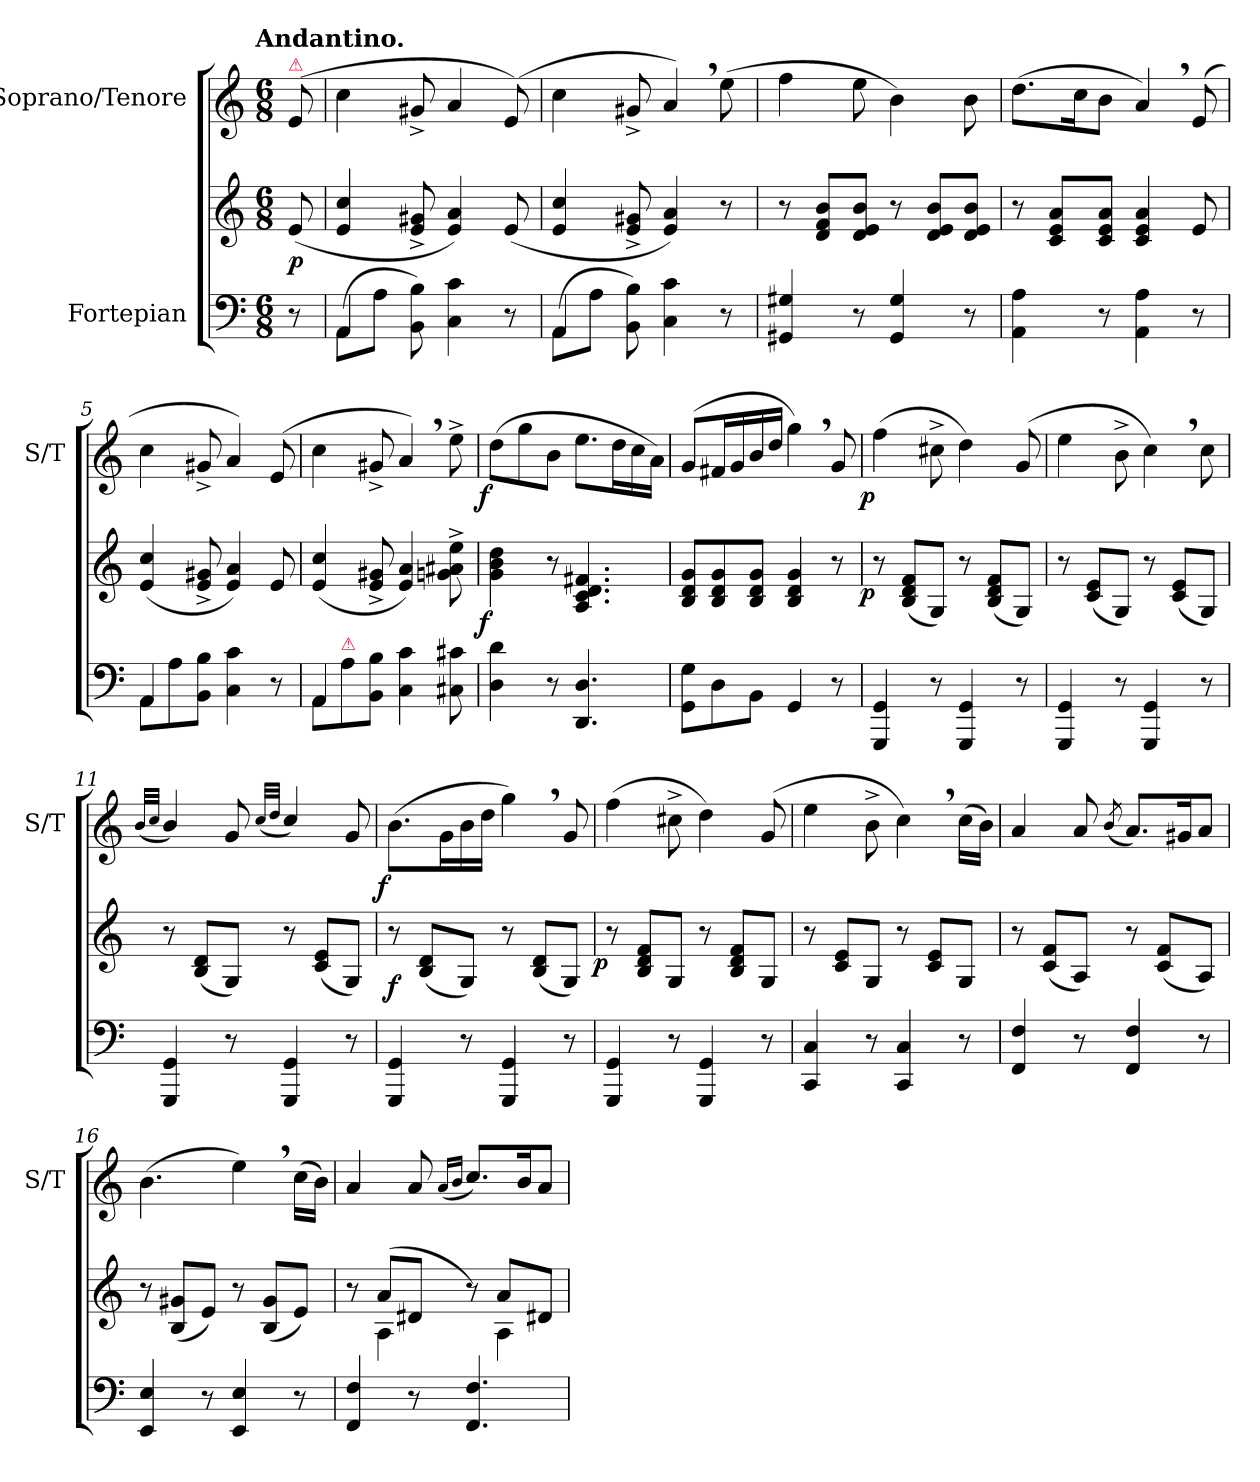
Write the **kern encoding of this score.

**kern	**kern	**dynam	**kern	**dynam
*part2	*part2	*part2	*part1	*part1
*staff3	*staff2	*staff2/3	*staff1	*staff1
*I"Fortepian	*	*	*I"Soprano/Tenore	*
*	*	*	*I'S/T	*
*clefF4	*clefG2	*	*clefG2	*
*k[]	*k[]	*	*k[]	*
!!LO:TX:omd:t=Andantino.
*M6/8	*M6/8	*	*M6/8	*
=	=	=	=	=
!	!	!	!LO:TX:a:color=crimson:t=⚠	!
8r	(>8e/	p	(>8e/	.
=1	=1	=1	=1	=1
*^	*	*	*	*
(>8AA\L	4AA/	4e/ 4cc/	.	4cc\	.
8A\J	.	.	.	.	.
8BB\ 8B\)	8ryy	8e^</ 8g#X^</	.	8g#X^</	.
4C\ 4c\	4.ryy	4e/ 4a/)	.	4a/	.
8r	.	(>8e/	.	(>8e/)	.
=2	=2	=2	=2	=2	=2
(>8AA\L	4AA/	4e/ 4cc/	.	4cc\	.
8A\J	.	.	.	.	.
8BB\ 8B\)	8ryy	8e^</ 8g#X^</	.	8g#X^</	.
4C\ 4c\	4.ryy	4e/ 4a/)	.	4a,>/)	.
8r	.	8r	.	(>8ee\	.
*v	*v	*	*	*	*
=3	=3	=3	=3	=3
4GG#X/ 4G#X/	8r	.	4ff\	.
.	8d/ 8f/ 8b/L	.	.	.
8r	8d/ 8e/ 8b/J	.	8ee\	.
4GG#/ 4G#/	8r	.	4b\)	.
.	8d/ 8e/ 8b/L	.	.	.
8r	8d/ 8e/ 8b/J	.	8b\	.
=4	=4	=4	=4	=4
4AA\ 4A\	8r	.	(>8.dd\L	.
.	8c/ 8e/ 8a/L	.	.	.
.	.	.	16cc\K	.
8r	8c/ 8e/ 8a/J	.	8b\J	.
4AA\ 4A\	4c/ 4e/ 4a/	.	4a,>/)	.
8r	8e/	.	(>8e/	.
=5	=5	=5	=5	=5
*^	*	*	*	*
8AA\L	4AA/	(>4e/ 4cc/	.	4cc\	.
8A\	.	.	.	.	.
8BB\ 8B\J	8ryy	8e^</ 8g#X^</	.	8g#X^</	.
4C\ 4c\	4.ryy	4e/ 4a/)	.	4a/)	.
8r	.	8e/	.	(>8e/	.
=6	=6	=6	=6	=6	=6
8AA\L	4AA/	(>4e/ 4cc/	.	4cc\	.
!LO:TX:a:color=crimson:t=⚠	!	!	!	!	!
8A\	.	.	.	.	.
8BB\ 8B\J	8ryy	8e^</ 8g#X^</	.	8g#X^</	.
4C\ 4c\	4.ryy	4e/ 4a/)	.	4a,>/)	.
8C#X\ 8c#X\	.	8gn^<\ 8a#X^<\ 8ee^<\	.	8ee^<\	.
*v	*v	*	*	*	*
=7	=7	=7	=7	=7
!	!	!LO:DY:b:rj	!	!LO:DY:b:rj
4D\ 4d\	4g\ 4b\ 4dd\	f	(>8dd\L	f
.	.	.	8gg\	.
8r	8r	.	8b\J	.
4.DD/ 4.D/	4.A/ 4.c/ 4.d/ 4.f#X/	.	8.ee\L	.
.	.	.	16dd\L	.
.	.	.	16cc\	.
.	.	.	16a\JJ)	.
=8	=8	=8	=8	=8
8GG\ 8G\L	8B/ 8d/ 8g/L	.	(8g/L	.
8D\	8B/ 8d/ 8g/	.	16f#X/L	.
.	.	.	16g/	.
8BB\J	8B/ 8d/ 8g/J	.	16b/	.
.	.	.	16dd/JJ	.
4GG/	4B/ 4d/ 4g/	.	4gg,>\)	.
8r	8r	.	8g/	.
=9	=9	=9	=9	=9
!	!	!LO:DY:b:rj	!	!LO:DY:b:rj
4GGG/ 4GG/	8r	p	(>4ff\	p
.	(<8B/ 8d/ 8f/L	.	.	.
8r	8G/J)	.	8cc#X^<\	.
4GGG/ 4GG/	8r	.	4dd\)	.
.	(<8B/ 8d/ 8f/L	.	.	.
8r	8G/J)	.	(>8g/	.
=10	=10	=10	=10	=10
4GGG/ 4GG/	8r	.	4ee\	.
.	(<8c/ 8e/L	.	.	.
8r	8G/J)	.	8b^<\	.
4GGG/ 4GG/	8r	.	4cc,>\)	.
.	(<8c/ 8e/L	.	.	.
8r	8G/J)	.	8cc\	.
=11	=11	=11	=11	=11
.	.	.	(<32qqb/LLL	.
.	.	.	32qqcc/JJJ	.
4GGG/ 4GG/	8r	.	4b/)	.
.	(<8B/ 8d/L	.	.	.
8r	8G/J)	.	8g/	.
.	.	.	(<32qqcc/LLL	.
.	.	.	32qqdd/JJJ	.
4GGG/ 4GG/	8r	.	4cc/)	.
.	(<8c/ 8e/L	.	.	.
8r	8G/J)	.	8g/	.
=12	=12	=12	=12	=12
!	!	!	!	!LO:DY:b:rj
4GGG/ 4GG/	8r	f	(>8.b\L	f
.	(<8B/ 8d/L	.	.	.
.	.	.	16g\L	.
8r	8G/J)	.	16b\	.
.	.	.	16dd\JJ	.
4GGG/ 4GG/	8r	.	4gg,>\)	.
.	(<8B/ 8d/L	.	.	.
8r	8G/J)	.	8g/	.
=13	=13	=13	=13	=13
!	!	!LO:DY:b:rj	!	!
4GGG/ 4GG/	8r	p	(>4ff\	.
.	8B/ 8d/ 8f/L	.	.	.
8r	8G/J	.	8cc#X^<\	.
4GGG/ 4GG/	8r	.	4dd\)	.
.	8B/ 8d/ 8f/L	.	.	.
8r	8G/J	.	(>8g/	.
=14	=14	=14	=14	=14
4CC/ 4C/	8r	.	4ee\	.
.	8c/ 8e/L	.	.	.
8r	8G/J	.	8b^<\	.
4CC/ 4C/	8r	.	4cc,>\)	.
.	8c/ 8e/L	.	.	.
8r	8G/J	.	(>16cc\LL	.
.	.	.	16b\JJ)	.
=15	=15	=15	=15	=15
4FF/ 4F/	8r	.	4a/	.
.	(<8c/ 8f/L	.	.	.
8r	8A/J)	.	8a/	.
.	.	.	(<8qb/	.
4FF/ 4F/	8r	.	8.a/L)	.
.	(<8c/ 8f/L	.	.	.
.	.	.	16g#X/K	.
8r	8A/J)	.	8a/J	.
=16	=16	=16	=16	=16
4EE/ 4E/	8r	.	(>4.b\	.
.	(<8B/ 8g#X/L	.	.	.
8r	8e/J)	.	.	.
4EE/ 4E/	8r	.	4ee,>\)	.
.	(<8B/ 8g#/L	.	.	.
8r	8e/J)	.	(>16cc\LL	.
.	.	.	16b\JJ)	.
=17	=17	=17	=17	=17
*	*^	*	*	*
4FF/ 4F/	8r	8ryy	.	4a/	.
.	(>8a/L	4A\	.	.	.
8r	8d#X/J	.	.	8a/	.
.	.	.	.	(<16qqa/LL	.
.	.	.	.	16qqb/JJ	.
4.FF/ 4.F/	8r)	8ryy	.	8.cc/L)	.
.	8a/L	4A\	.	.	.
.	.	.	.	16b/K	.
.	8d#X/J	.	.	8a/J	.
*	*v	*v	*	*	*
=	=	=	=	=
*-	*-	*-	*-	*-
